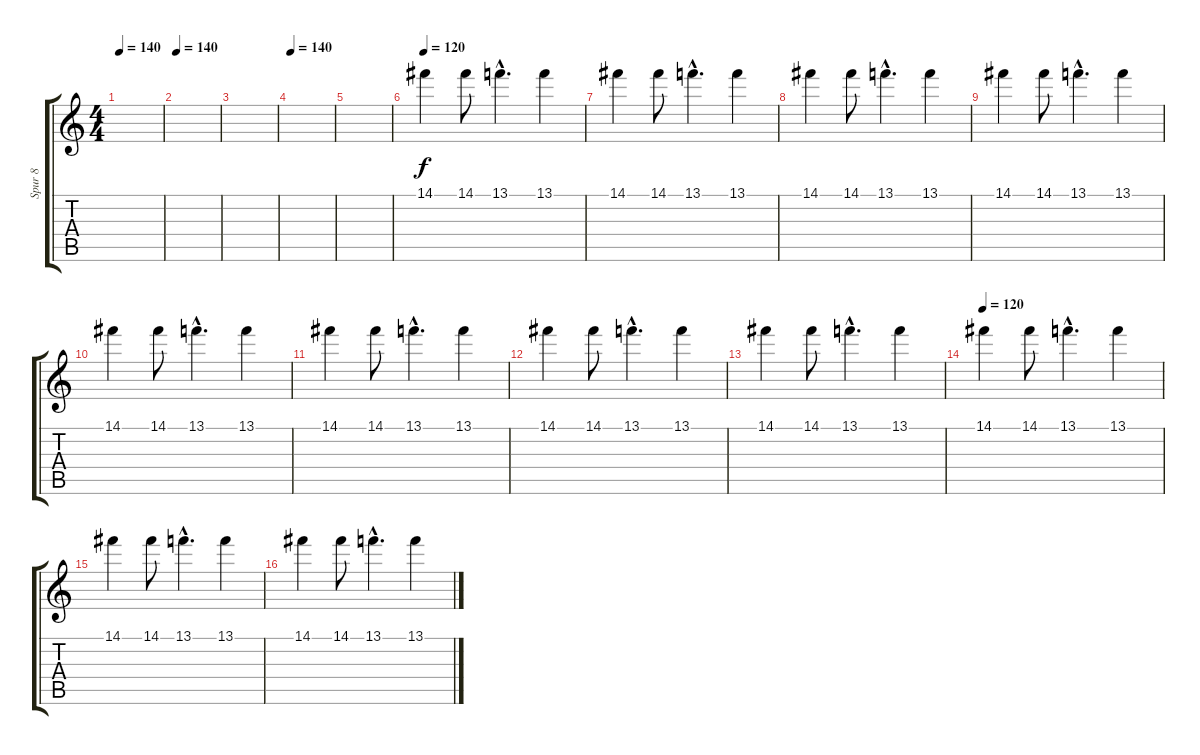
\track ("Spur 8" "Spur 8") {instrument guitarharmonics}
\staff {score tabs}
\tuning (E4 B3 G3 D3 A2 E2) {hide}
\ts (4 4)
\tempo 140
\clef g2
\ks c
|
\tempo 140
|
|
\tempo 140
|
|
\tempo 120
14.1.4{volume 9 instrument distortionguitar} 14.1.8 13.1{hac}.4{d} 13.1.4 |
14.1.4{volume 9 instrument distortionguitar} 14.1.8 13.1{hac}.4{d} 13.1.4 |
14.1.4{volume 9 instrument distortionguitar} 14.1.8 13.1{hac}.4{d} 13.1.4 |
14.1.4{volume 9 instrument distortionguitar} 14.1.8 13.1{hac}.4{d} 13.1.4 |
14.1.4{volume 9 instrument distortionguitar} 14.1.8 13.1{hac}.4{d} 13.1.4 |
14.1.4{volume 9 instrument distortionguitar} 14.1.8 13.1{hac}.4{d} 13.1.4 |
14.1.4{volume 9 instrument distortionguitar} 14.1.8 13.1{hac}.4{d} 13.1.4 |
14.1.4{volume 9 instrument distortionguitar} 14.1.8 13.1{hac}.4{d} 13.1.4 |
\tempo 120
14.1.4{volume 9 instrument distortionguitar} 14.1.8 13.1{hac}.4{d} 13.1.4 |
14.1.4{volume 9 instrument distortionguitar} 14.1.8 13.1{hac}.4{d} 13.1.4 |
14.1.4{volume 9 instrument distortionguitar} 14.1.8 13.1{hac}.4{d} 13.1.4
